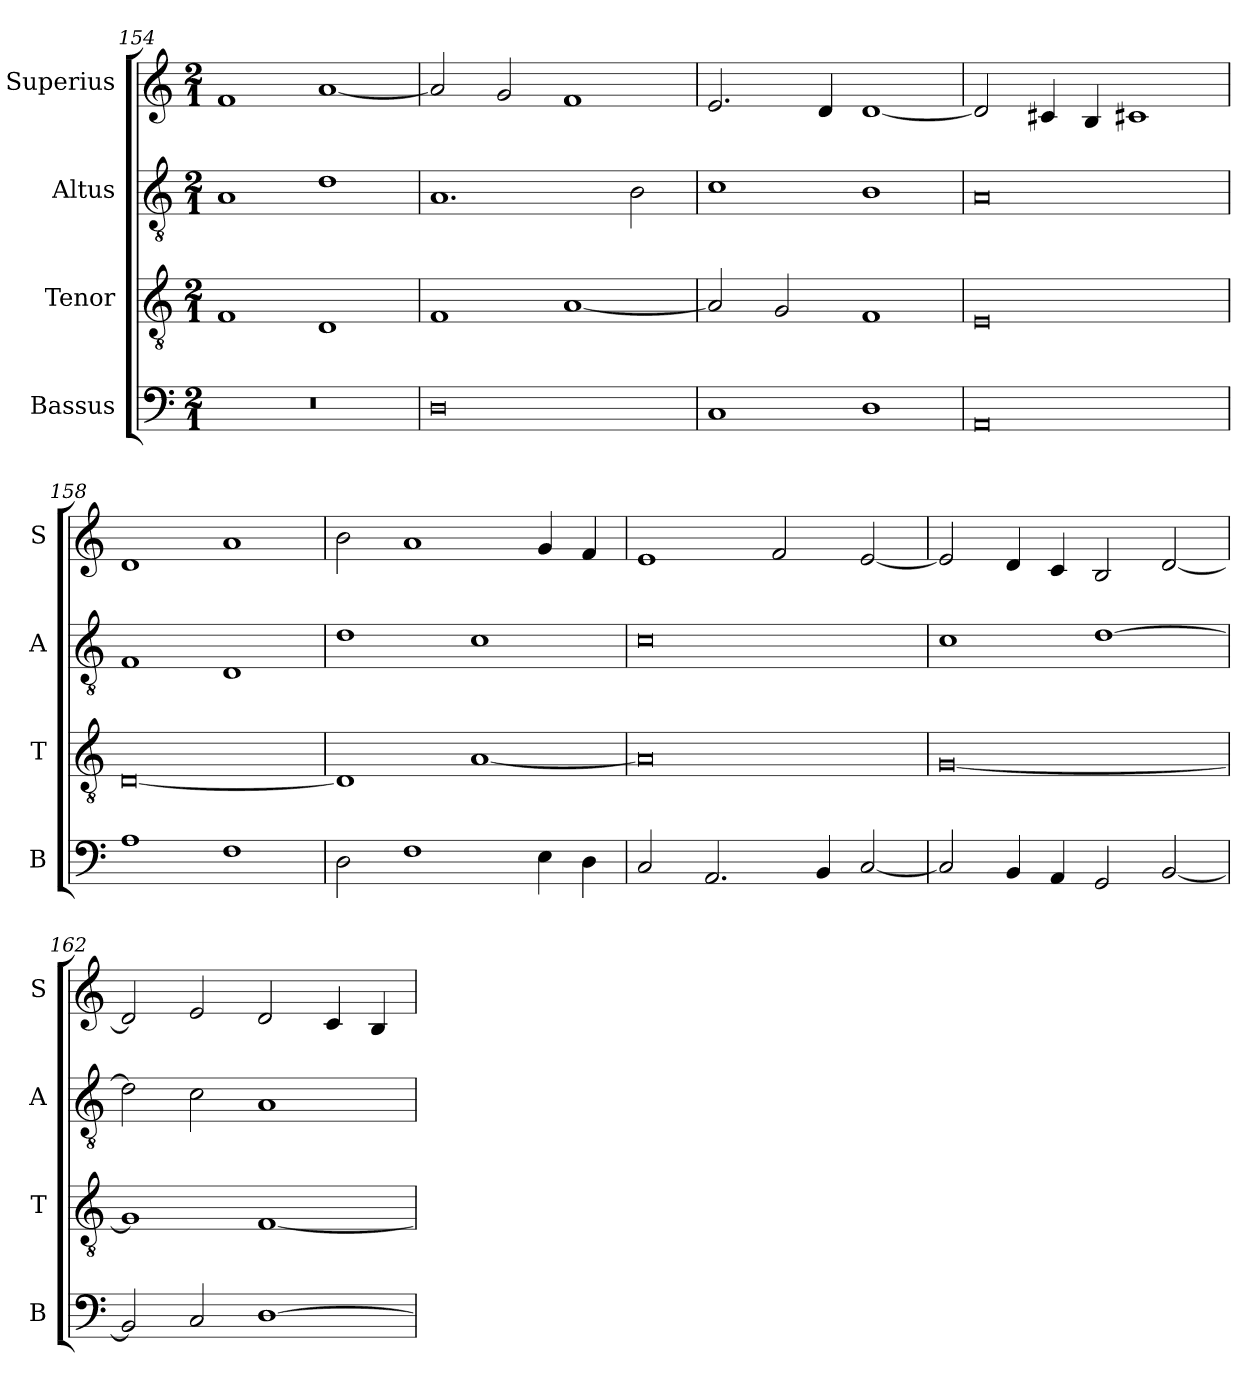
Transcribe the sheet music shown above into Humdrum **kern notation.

**kern	**kern	**kern	**kern
*part4	*part3	*part2	*part1
*staff4	*staff3	*staff2	*staff1
*I"Bassus	*I"Tenor	*I"Altus	*I"Superius
*I'B	*I'T	*I'A	*I'S
*clefF4	*clefGv2	*clefGv2	*clefG2
*k[]	*k[]	*k[]	*k[]
*M2/1	*M2/1	*M2/1	*M2/1
=154	=154	=154	=154
0r	1F	1A	1f
.	1D	1d	[1a
=155	=155	=155	=155
0D	1F	1.A	2a/]
.	.	.	2g/
.	[1A	.	1f
.	.	2B\	.
=156	=156	=156	=156
1C	2A/]	1c	2.e/
.	2G/	.	.
.	.	.	4d/
1D	1F	1B	[1d
=157	=157	=157	=157
0AA	0E	0A	2d/]
.	.	.	4c#X/
.	.	.	4B/
.	.	.	1c#X
=158	=158	=158	=158
1A	[0D	1F	1d
1F	.	1D	1a
=159	=159	=159	=159
2D\	1D]	1d	2b\
1F	.	.	1a
.	[1A	1c	.
4E\	.	.	4g/
4D\	.	.	4f/
=160	=160	=160	=160
2C/	0A]	0c	1e
2.AA/	.	.	.
.	.	.	2f/
4BB/	.	.	.
[2C/	.	.	[2e/
=161	=161	=161	=161
2C/]	[0G	1c	2e/]
4BB/	.	.	4d/
4AA/	.	.	4c/
2GG/	.	[1d	2B/
[2BB/	.	.	[2d/
=162	=162	=162	=162
2BB/]	1G]	2d\]	2d/]
2C/	.	2c\	2e/
[1D	[1F	1A	2d/
.	.	.	4c/
.	.	.	4B/
=	=	=	=
*-	*-	*-	*-
